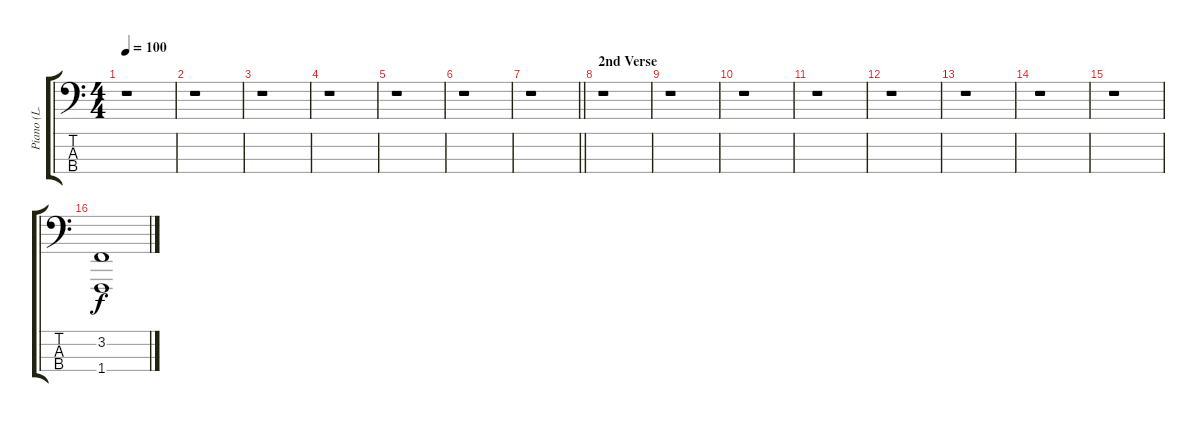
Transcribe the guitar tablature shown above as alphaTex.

\track ("Piano (L. Hand)" "Piano (L. ") {instrument acousticgrandpiano}
\staff {score tabs}
\tuning (G2 D2 A1 E1) {hide}
\ts (4 4)
\tempo 100
\clef f4
\ks c
r.1{dy f} |
r.1 |
r.1 |
r.1 |
r.1 |
r.1 |
\barLineRight lightlight
r.1 |
\section ("" "2nd Verse")
r.1 |
r.1 |
r.1 |
r.1 |
r.1 |
r.1 |
r.1 |
r.1 |
(3.2 1.4).1
